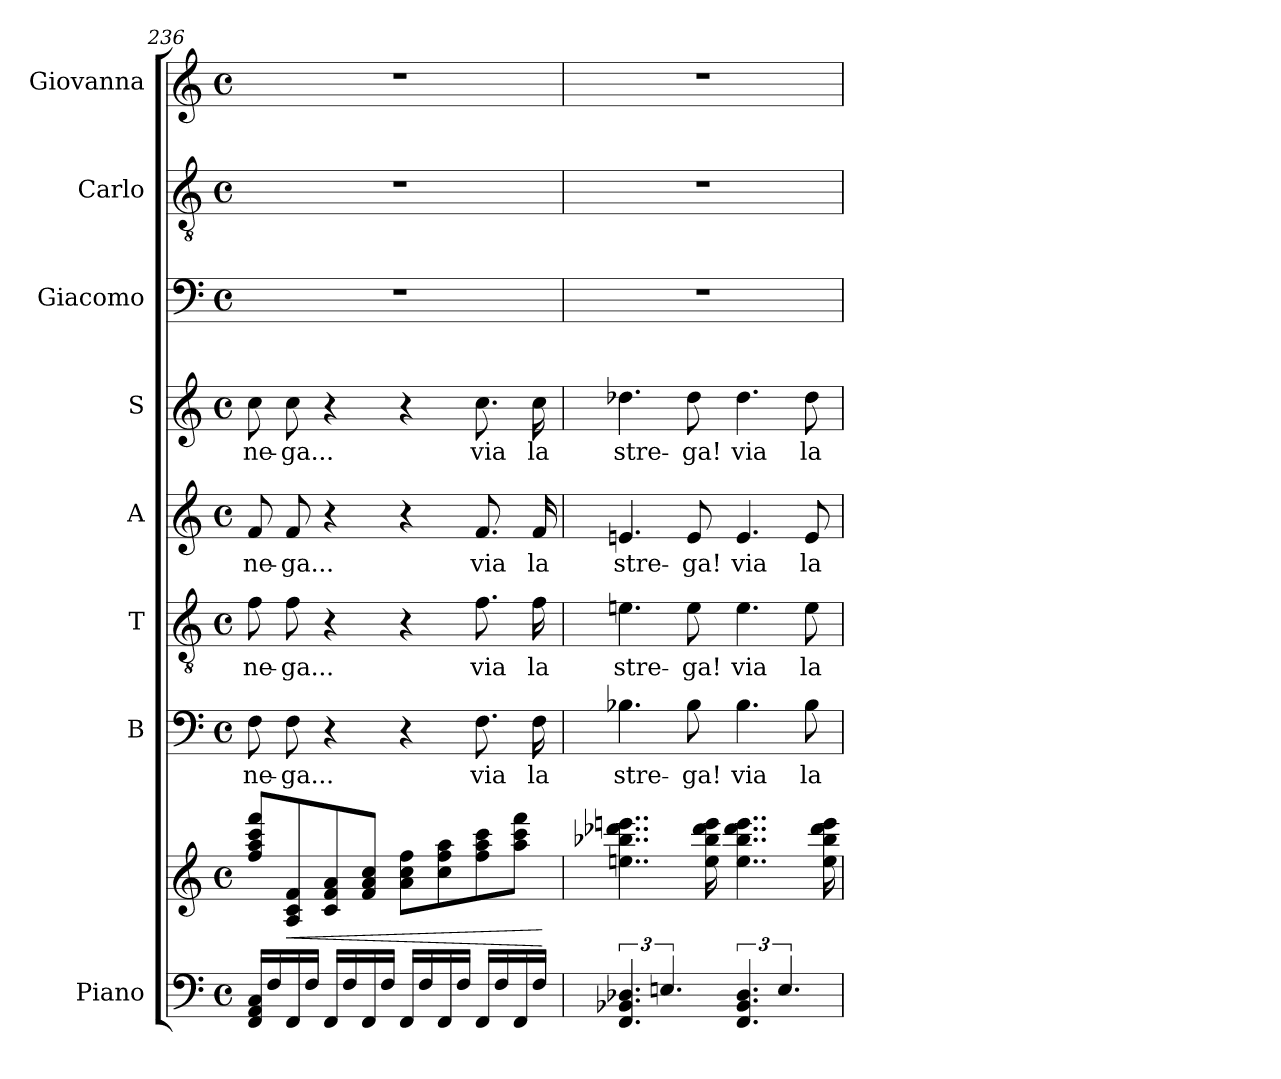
**kern	**kern	**dynam	**kern	**text	**kern	**text	**kern	**text	**kern	**text	**kern	**kern	**kern
*part8	*part8	*part8	*part7	*part7	*part6	*part6	*part5	*part5	*part4	*part4	*part3	*part2	*part1
*staff9	*staff8	*staff8/9	*staff7	*staff7	*staff6	*staff6	*staff5	*staff5	*staff4	*staff4	*staff3	*staff2	*staff1
*I"Piano	*	*	*I"B	*	*I"T	*	*I"A	*	*I"S	*	*I"Giacomo	*I"Carlo	*I"Giovanna
*I'Pno	*	*	*I'B	*	*I'T	*	*I'A	*	*I'S	*	*	*	*
!!LO:PB:g=z
*clefF4	*clefG2	*	*clefF4	*	*clefGv2	*	*clefG2	*	*clefG2	*	*clefF4	*clefGv2	*clefG2
*k[]	*k[]	*	*k[]	*	*k[]	*	*k[]	*	*k[]	*	*k[]	*k[]	*k[]
*M4/4	*M4/4	*	*M4/4	*	*M4/4	*	*M4/4	*	*M4/4	*	*M4/4	*M4/4	*M4/4
*met(c)	*met(c)	*	*met(c)	*	*met(c)	*	*met(c)	*	*met(c)	*	*met(c)	*met(c)	*met(c)
=236	=236	=236	=236	=236	=236	=236	=236	=236	=236	=236	=236	=236	=236
!	!	!	!	!LO:LY:b	!	!LO:LY:b	!	!LO:LY:b	!	!LO:LY:b	!	!	!
16FF/ 16AA/ 16C/LL	8ff\ 8aa\ 8ccc\ 8fff\L	.	8F\	ne-	8f\	ne-	8f/	ne-	8cc\	ne-	1r	1r	1r
16F/	.	.	.	.	.	.	.	.	.	.	.	.	.
!	!	!LO:HP:b	!	!LO:LY:b	!	!LO:LY:b	!	!LO:LY:b	!	!LO:LY:b	!	!	!
16FF/	8A/ 8c/ 8f/	<	8F\	-ga...	8f\	-ga...	8f/	-ga...	8cc\	-ga...	.	.	.
16F/JJ	.	.	.	.	.	.	.	.	.	.	.	.	.
16FF/LL	8c/ 8f/ 8a/	.	4r	.	4r	.	4r	.	4r	.	.	.	.
16F/	.	.	.	.	.	.	.	.	.	.	.	.	.
16FF/	8f/ 8a/ 8cc/J	.	.	.	.	.	.	.	.	.	.	.	.
16F/JJ	.	.	.	.	.	.	.	.	.	.	.	.	.
16FF/LL	8a\ 8cc\ 8ff\L	.	4r	.	4r	.	4r	.	4r	.	.	.	.
16F/	.	.	.	.	.	.	.	.	.	.	.	.	.
16FF/	8cc\ 8ff\ 8aa\	.	.	.	.	.	.	.	.	.	.	.	.
16F/JJ	.	.	.	.	.	.	.	.	.	.	.	.	.
!	!	!	!	!LO:LY:b	!	!LO:LY:b	!	!LO:LY:b	!	!LO:LY:b	!	!	!
16FF/LL	8ff\ 8aa\ 8ccc\	.	8.F\	via	8.f\	via	8.f/	via	8.cc\	via	.	.	.
16F/	.	.	.	.	.	.	.	.	.	.	.	.	.
16FF/	8aa\ 8ccc\ 8fff\J	.	.	.	.	.	.	.	.	.	.	.	.
!	!	!	!	!LO:LY:b	!	!LO:LY:b	!	!LO:LY:b	!	!LO:LY:b	!	!	!
16F/JJ	.	.	16F\	la	16f\	la	16f/	la	16cc\	la	.	.	.
.	.	[	.	.	.	.	.	.	.	.	.	.	.
=237	=237	=237	=237	=237	=237	=237	=237	=237	=237	=237	=237	=237	=237
!	!	!	!	!LO:LY:b	!	!LO:LY:b	!	!LO:LY:b	!	!LO:LY:b	!	!	!
6.FF/ 6.BB-X/ 6.D-X/	4..een\ 4..bb-X\ 4..ddd-X\ 4..eeen\	.	4.B-X\	stre-	4.en\	stre-	4.en/	stre-	4.dd-X\	stre-	1r	1r	1r
6.En/	.	.	.	.	.	.	.	.	.	.	.	.	.
!	!	!	!	!LO:LY:b	!	!LO:LY:b	!	!LO:LY:b	!	!LO:LY:b	!	!	!
.	.	.	8B-\	-ga!	8e\	-ga!	8e/	-ga!	8dd-\	-ga!	.	.	.
.	16ee\ 16bb-\ 16ddd-\ 16eee\	.	.	.	.	.	.	.	.	.	.	.	.
!	!	!	!	!LO:LY:b	!	!LO:LY:b	!	!LO:LY:b	!	!LO:LY:b	!	!	!
6.FF/ 6.BB-/ 6.D-/	4..ee\ 4..bb-\ 4..ddd-\ 4..eee\	.	4.B-\	via	4.e\	via	4.e/	via	4.dd-\	via	.	.	.
6.E/	.	.	.	.	.	.	.	.	.	.	.	.	.
!	!	!	!	!LO:LY:b	!	!LO:LY:b	!	!LO:LY:b	!	!LO:LY:b	!	!	!
.	.	.	8B-\	la	8e\	la	8e/	la	8dd-\	la	.	.	.
.	16ee\ 16bb-\ 16ddd-\ 16eee\	.	.	.	.	.	.	.	.	.	.	.	.
=	=	=	=	=	=	=	=	=	=	=	=	=	=
*-	*-	*-	*-	*-	*-	*-	*-	*-	*-	*-	*-	*-	*-
